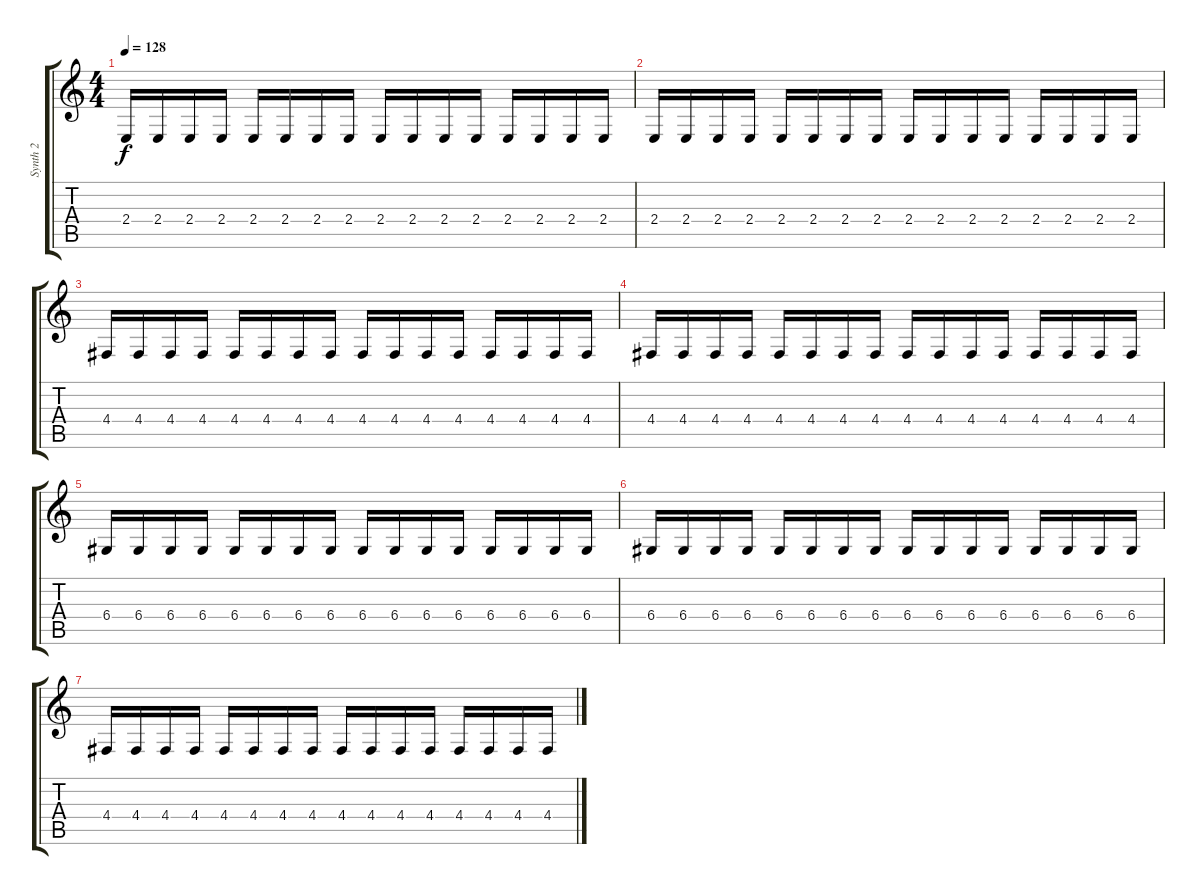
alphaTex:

\track ("Synth 2" "Synth 2") {instrument lead2sawtooth}
\staff {score tabs}
\tuning (E4 B3 G3 D3 A2 D2) {hide}
\ts (4 4)
\tempo 128
\clef g2
\ks c
2.4.16{dy f} 2.4.16 2.4.16 2.4.16 2.4.16 2.4.16 2.4.16 2.4.16 2.4.16 2.4.16 2.4.16 2.4.16 2.4.16 2.4.16 2.4.16 2.4.16 |
2.4.16 2.4.16 2.4.16 2.4.16 2.4.16 2.4.16 2.4.16 2.4.16 2.4.16 2.4.16 2.4.16 2.4.16 2.4.16 2.4.16 2.4.16 2.4.16 |
4.4.16 4.4.16 4.4.16 4.4.16 4.4.16 4.4.16 4.4.16 4.4.16 4.4.16 4.4.16 4.4.16 4.4.16 4.4.16 4.4.16 4.4.16 4.4.16 |
4.4.16 4.4.16 4.4.16 4.4.16 4.4.16 4.4.16 4.4.16 4.4.16 4.4.16 4.4.16 4.4.16 4.4.16 4.4.16 4.4.16 4.4.16 4.4.16 |
6.4.16 6.4.16 6.4.16 6.4.16 6.4.16 6.4.16 6.4.16 6.4.16 6.4.16 6.4.16 6.4.16 6.4.16 6.4.16 6.4.16 6.4.16 6.4.16 |
6.4.16 6.4.16 6.4.16 6.4.16 6.4.16 6.4.16 6.4.16 6.4.16 6.4.16 6.4.16 6.4.16 6.4.16 6.4.16 6.4.16 6.4.16 6.4.16 |
4.4.16 4.4.16 4.4.16 4.4.16 4.4.16 4.4.16 4.4.16 4.4.16 4.4.16 4.4.16 4.4.16 4.4.16 4.4.16 4.4.16 4.4.16 4.4.16
